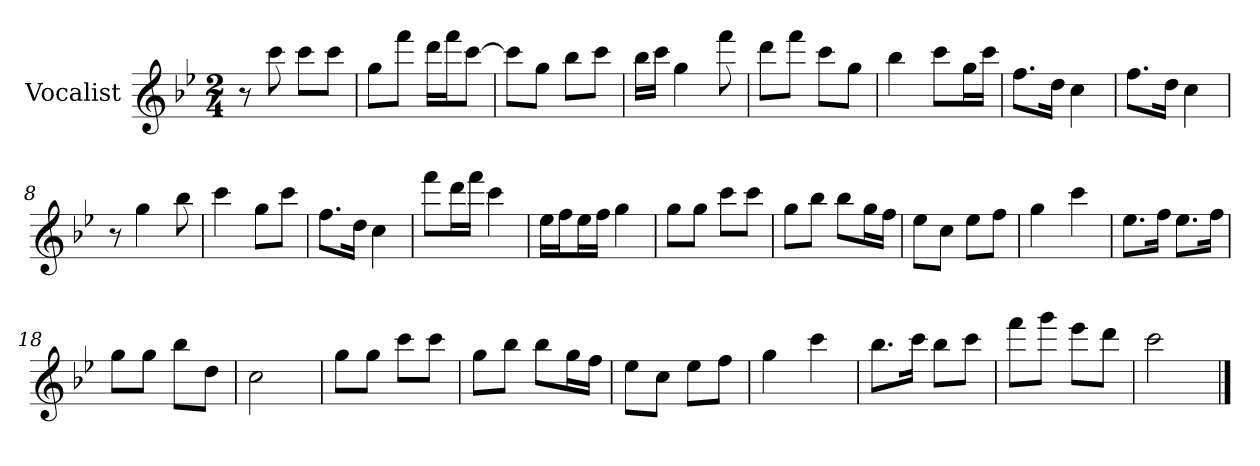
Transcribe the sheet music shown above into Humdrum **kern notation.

**kern
*part1
*staff1
*I"Vocalist
*k[b-e-]
*B-:
*M2/4
=
8r
8ccc
8cccL
8cccJ
=1
8ggL
8fffJ
16dddLL
16fffJ
[8cccJ
=2
8cccL]
8ggJ
8bb-L
8cccJ
=3
16bb-LL
16cccJJ
4gg
8fff
=4
8dddL
8fffJ
8cccL
8ggJ
=5
4bb-
8cccL
16ggL
16cccJJ
=6
8.ffL
16ddJk
4cc
=7
8.ffL
16ddJk
4cc
=8
8r
4gg
8bb-
=9
4ccc
8ggL
8cccJ
=10
8.ffL
16ddJk
4cc
=11
8fffL
16dddL
16fffJJ
4ccc
=12
16ee-LL
16ffJ
16ee-L
16ffJJ
4gg
=13
8ggL
8ggJ
8cccL
8cccJ
=14
8ggL
8bb-J
8bb-L
16ggL
16ffJJ
=15
8ee-L
8ccJ
8ee-L
8ffJ
=16
4gg
4ccc
=17
8.ee-L
16ffJk
8.ee-L
16ffJk
=18
8ggL
8ggJ
8bb-L
8ddJ
=19
2cc
=20
8ggL
8ggJ
8cccL
8cccJ
=21
8ggL
8bb-J
8bb-L
16ggL
16ffJJ
=22
8ee-L
8ccJ
8ee-L
8ffJ
=23
4gg
4ccc
=24
8.bb-L
16cccJk
8bb-L
8cccJ
=25
8fffL
8gggJ
8eee-L
8dddJ
=26
2ccc
==
*-
